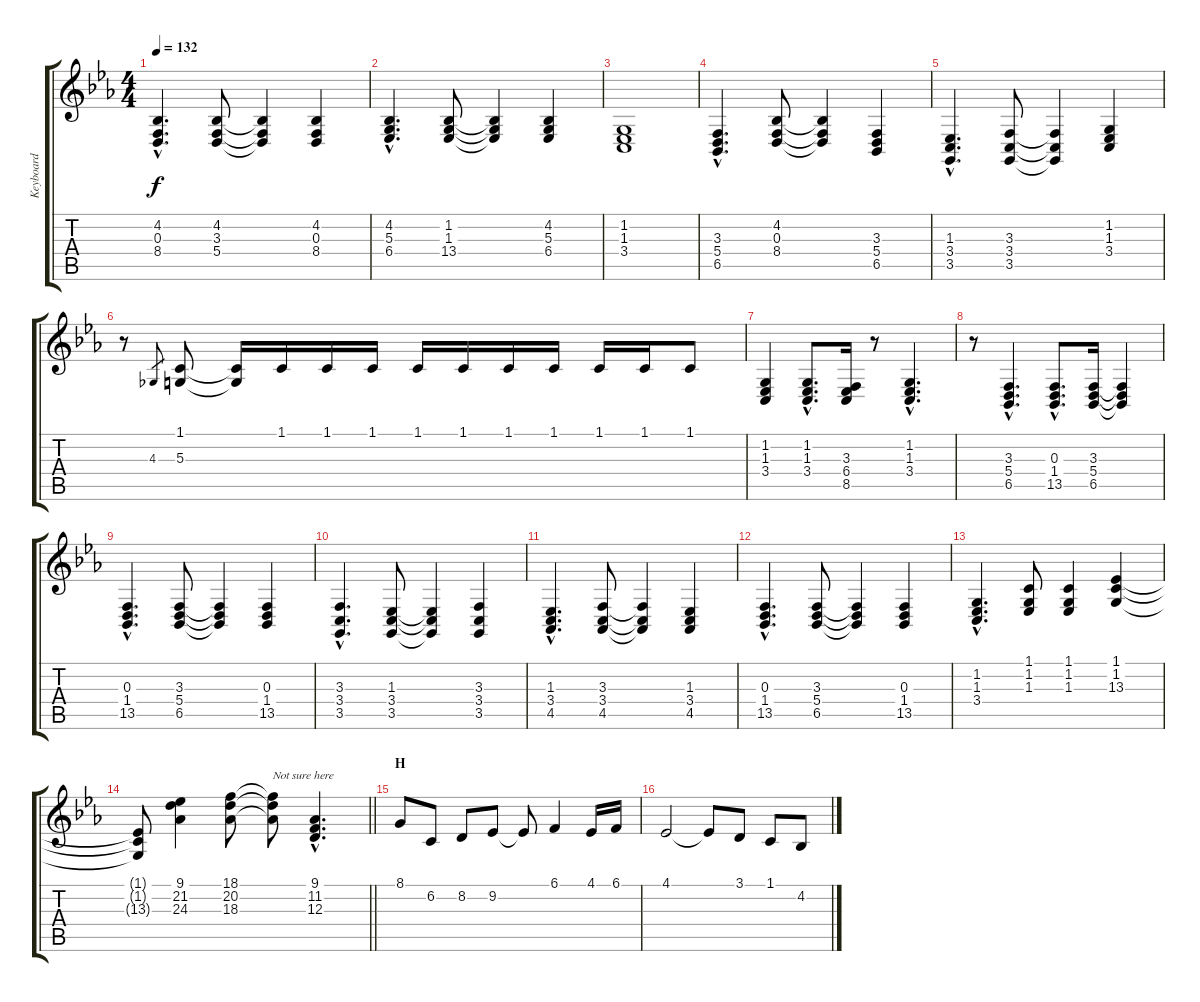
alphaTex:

\track ("Keyboard" "Keyboard") {instrument electricgrandpiano}
\staff {score tabs}
\tuning (B3 Gb3 D3 A2 E2 B1) {hide}
\ts (4 4)
\tempo 132
\clef g2
\ks eb
(4.2{hac} 0.3{hac} 8.4{hac}).4{d dy f} (4.2 3.3 5.4).8 (4.2{t} 3.3{t} 5.4{t}).4 (4.2 0.3 8.4).4 |
(4.2{hac} 5.3{hac} 6.4{hac}).4{d} (1.2 1.3 13.4).8 (1.2{t} 1.3{t} 13.4{t}).4 (4.2 5.3 6.4).4 |
(1.2 1.3 3.4).1 |
(3.3{hac} 5.4{hac} 6.5{hac}).4{d} (4.2 0.3 8.4).8 (4.2{t} 0.3{t} 8.4{t}).4 (3.3 5.4 6.5).4 |
(1.3{hac} 3.4{hac} 3.5{hac}).4{d} (3.3 3.4 3.5).8 (3.3{t} 3.4{t} 3.5{t}).4 (1.2 1.3 3.4).4 |
r.8 4.3.8{gr} (1.1 5.3).8 (1.1{t} 5.3{t}).16 1.1.16 1.1.16 1.1.16 1.1.16 1.1.16 1.1.16 1.1.16 1.1.16 1.1.16 1.1.8 |
(1.2 1.3 3.4).4 (1.2{hac} 1.3{hac} 3.4{hac}).8{d} (3.3 6.4 8.5).16 r.8 (1.2{hac} 1.3{hac} 3.4{hac}).4{d} |
r.8 (3.3{hac} 5.4{hac} 6.5{hac}).4{d} (0.3{hac} 1.4{hac} 13.5{hac}).8{d} (3.3 5.4 6.5).16 (3.3{t} 5.4{t} 6.5{t}).4 |
(0.3{hac} 1.4{hac} 13.5{hac}).4{d} (3.3 5.4 6.5).8 (3.3{t} 5.4{t} 6.5{t}).4 (0.3 1.4 13.5).4 |
(3.3{hac} 3.4{hac} 3.5{hac}).4{d} (1.3 3.4 3.5).8 (1.3{t} 3.4{t} 3.5{t}).4 (3.3 3.4 3.5).4 |
(1.3{hac} 3.4{hac} 4.5{hac}).4{d} (3.3 3.4 4.5).8 (3.3{t} 3.4{t} 4.5{t}).4 (1.3 3.4 4.5).4 |
(0.3{hac} 1.4{hac} 13.5{hac}).4{d} (3.3 5.4 6.5).8 (3.3{t} 5.4{t} 6.5{t}).4 (0.3 1.4 13.5).4 |
(1.2{hac} 1.3{hac} 3.4{hac}).4{d} (1.1 1.2 1.3).8 (1.1 1.2 1.3).4 (1.1 1.2 13.3).4 |
\barLineRight lightlight
(1.1{t} 1.2{t} 13.3{t}).8 (9.1 21.2 24.3).4 (18.1 20.2 18.3).8 (18.1{t} 20.2{t} 18.3{t}).8{txt "Not sure here"} (9.1{hac} 11.2{hac} 12.3{hac}).4{d} |
\section ("" "H")
8.1.8 6.2.8 8.2.8 9.2.8 9.2{t}.8 6.1.4 4.1.16 6.1.16 |
4.1.2 4.1{t}.8 3.1.8 1.1.8 4.2.8
